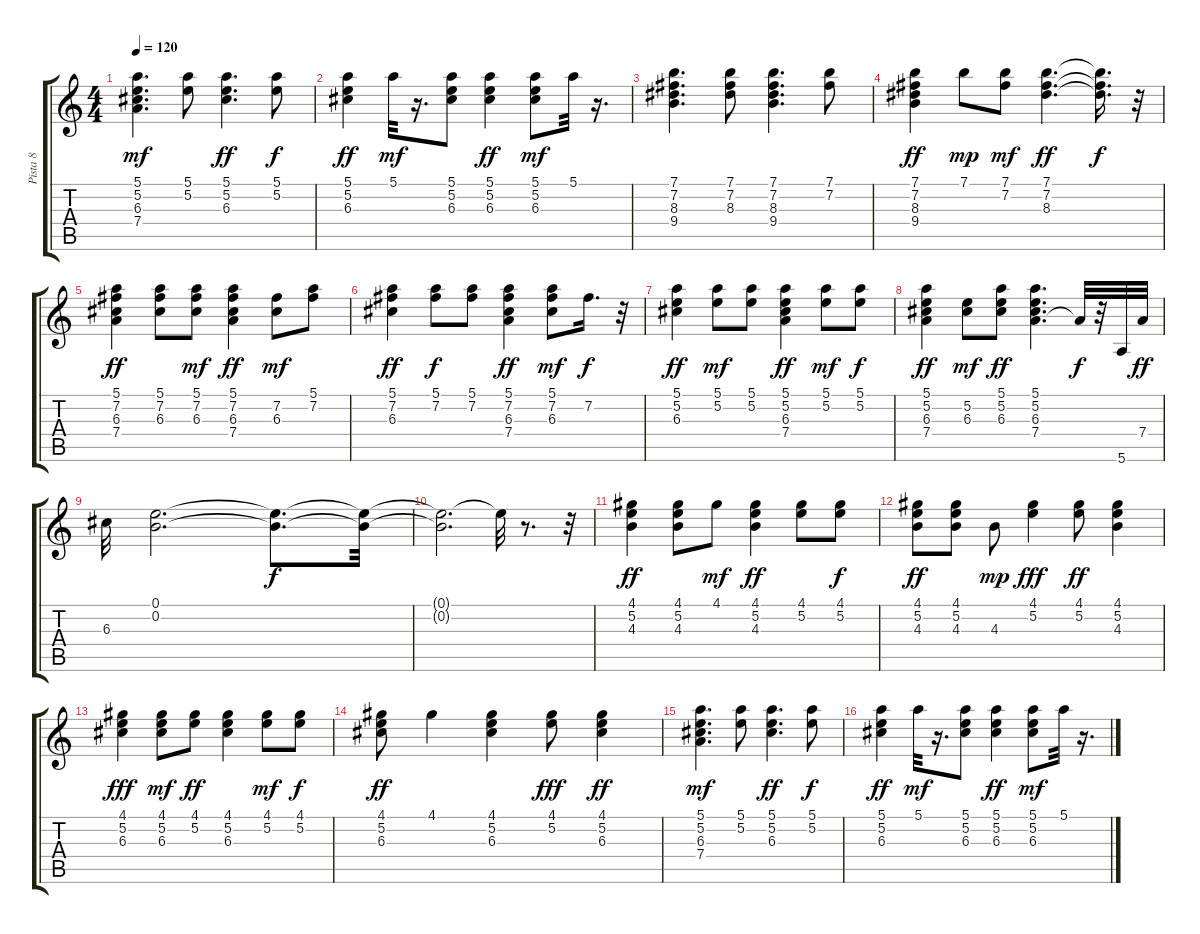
\track ("Pista 8" "Pista 8") {instrument acousticguitarsteel}
\staff {score tabs}
\tuning (E4 B3 G3 D3 A2 E2) {hide}
\ts (4 4)
\tempo 120
\clef g2
\ks c
(5.1 5.2 6.3 7.4).4{d dy mf} (5.1 5.2).8 (5.1 5.2 6.3).4{d dy ff} (5.1 5.2).8{dy f} |
(5.1 5.2 6.3).4{dy ff} 5.1.32{dy mf} r.16{d} (5.1 5.2 6.3).8 (5.1 5.2 6.3).4{dy ff} (5.1 5.2 6.3).8{dy mf} 5.1.32 r.16{d} |
(7.1 7.2 8.3 9.4).4{d} (7.1 7.2 8.3).8 (7.1 7.2 8.3 9.4).4{d} (7.1 7.2).8 |
(7.1 7.2 8.3 9.4).4{dy ff} 7.1.8{dy mp} (7.1 7.2).8{dy mf} (7.1 7.2 8.3).4{d dy ff} (7.1{t} 7.2{t} 8.3{t}).16{d dy f} r.32 |
(5.1 7.2 6.3 7.4).4{dy ff} (5.1 7.2 6.3).8 (5.1 7.2 6.3).8{dy mf} (5.1 7.2 6.3 7.4).4{dy ff} (7.2 6.3).8{dy mf} (5.1 7.2).8 |
(5.1 7.2 6.3).4{dy ff} (5.1 7.2).8{dy f} (5.1 7.2).8 (5.1 7.2 6.3 7.4).4{dy ff} (5.1 7.2 6.3).8{dy mf} 7.2.16{d dy f} r.32 |
(5.1 5.2 6.3).4{dy ff} (5.1 5.2).8{dy mf} (5.1 5.2).8 (5.1 5.2 6.3 7.4).4{dy ff} (5.1 5.2).8{dy mf} (5.1 5.2).8{dy f} |
(5.1 5.2 6.3 7.4).4{dy ff} (5.2 6.3).8{dy mf} (5.1 5.2 6.3).8{dy ff} (5.1 5.2 6.3 7.4).4{d} 7.4{t}.32{dy f} r.32 5.6.32 7.4.32{dy ff} |
6.3.32 (0.1 0.2).2{d} (0.1{t} 0.2{t}).8{d dy f} (0.1{t} 0.2{t}).32 |
(0.1{t} 0.2{t}).2{d} 0.1{t}.32 r.8{d} r.32 |
(4.1 5.2 4.3).4{dy ff} (4.1 5.2 4.3).8 4.1.8{dy mf} (4.1 5.2 4.3).4{dy ff} (4.1 5.2).8 (4.1 5.2).8{dy f} |
(4.1 5.2 4.3).8{dy ff} (4.1 5.2 4.3).8 4.3.8{dy mp} (4.1 5.2).4{dy fff} (4.1 5.2).8{dy ff} (4.1 5.2 4.3).4 |
(4.1 5.2 6.3).4{dy fff} (4.1 5.2 6.3).8{dy mf} (4.1 5.2).8{dy ff} (4.1 5.2 6.3).4 (4.1 5.2).8{dy mf} (4.1 5.2).8{dy f} |
(4.1 5.2 6.3).8{dy ff} 4.1.4 (4.1 5.2 6.3).4 (4.1 5.2).8{dy fff} (4.1 5.2 6.3).4{dy ff} |
(5.1 5.2 6.3 7.4).4{d dy mf} (5.1 5.2).8 (5.1 5.2 6.3).4{d dy ff} (5.1 5.2).8{dy f} |
(5.1 5.2 6.3).4{dy ff} 5.1.32{dy mf} r.16{d} (5.1 5.2 6.3).8 (5.1 5.2 6.3).4{dy ff} (5.1 5.2 6.3).8{dy mf} 5.1.32 r.16{d}
